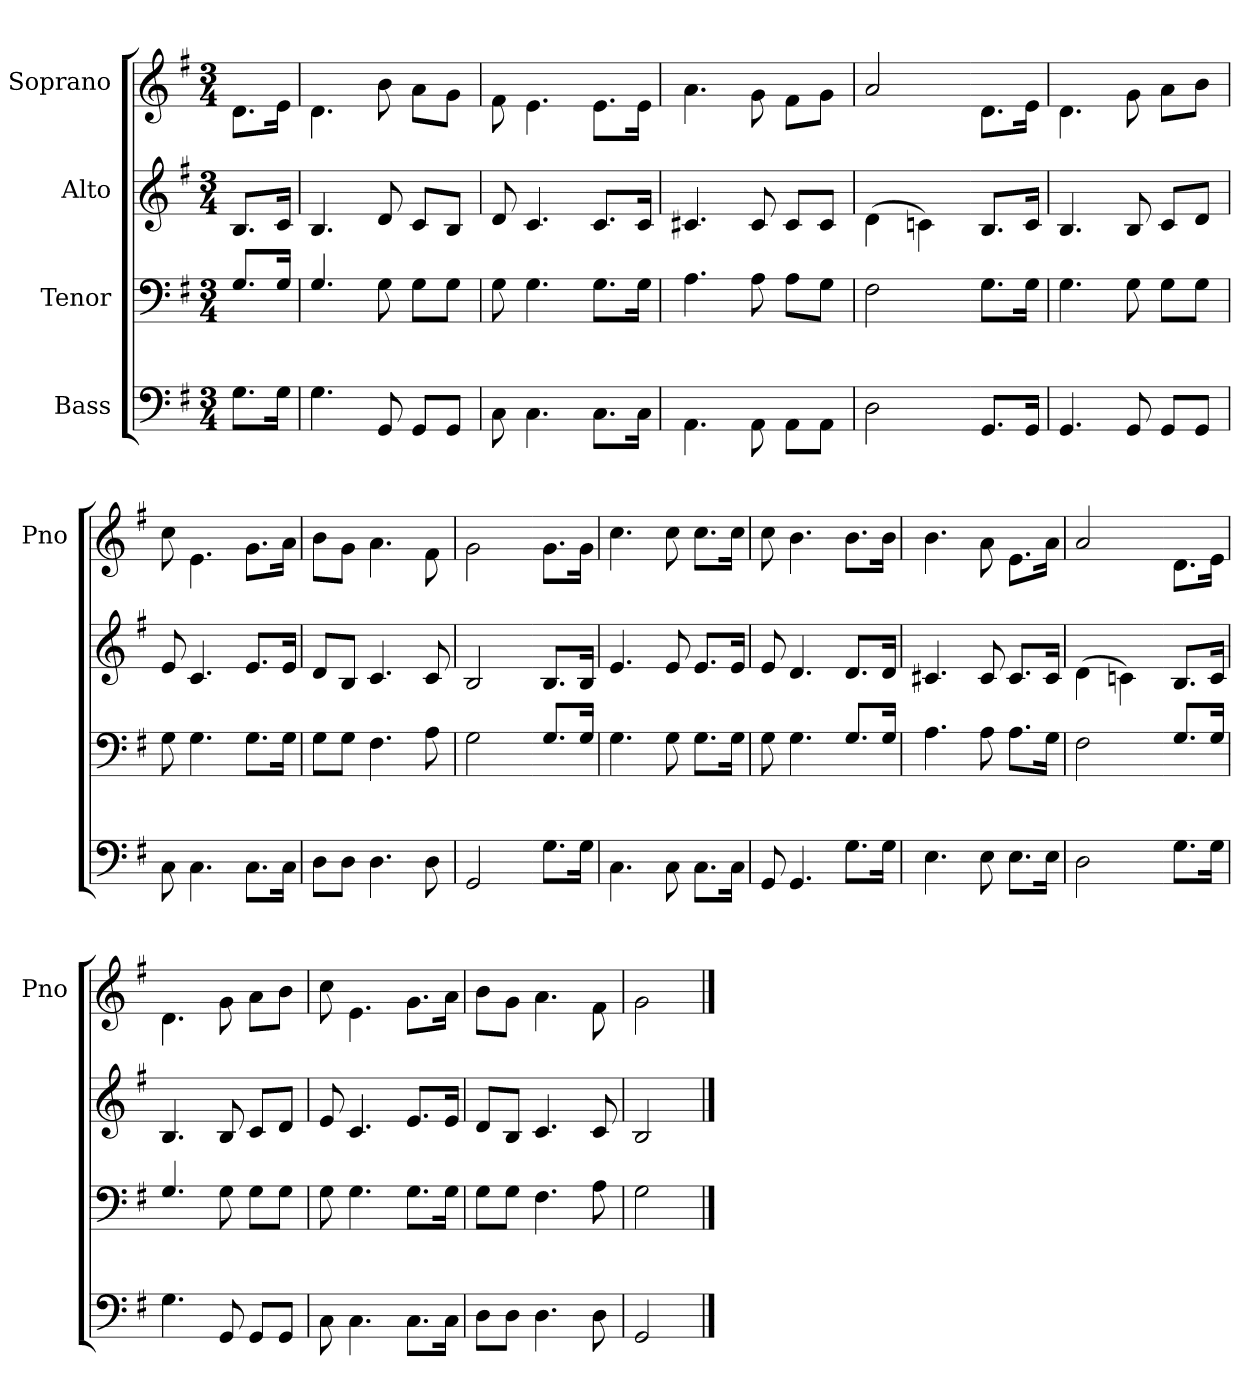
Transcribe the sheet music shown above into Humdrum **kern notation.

**kern	**kern	**kern	**kern
*part4	*part3	*part2	*part1
*staff4	*staff3	*staff2	*staff1
*I"Bass	*I"Tenor	*I"Alto	*I"Soprano
*	*	*	*I'Pno
*clefF4	*clefF4	*clefG2	*clefG2
*k[f#]	*k[f#]	*k[f#]	*k[f#]
*G:	*G:	*G:	*G:
*M3/4	*M3/4	*M3/4	*M3/4
=	=	=	=
8.G\L	8.G/L	8.B/L	8.d\L
16G\Jk	16G/Jk	16c/Jk	16e\Jk
=	=	=	=
4.G\	4.G/	4.B/	4.d\
8GG/	8G\	8d/	8b\
8GG/L	8G\L	8c/L	8a\L
8GG/J	8G\J	8B/J	8g\J
=	=	=	=
8C\	8G\	8d/	8f#\
4.C\	4.G\	4.c/	4.e\
8.C\L	8.G\L	8.c/L	8.e\L
16C\Jk	16G\Jk	16c/Jk	16e\Jk
=	=	=	=
4.AA\	4.A\	4.c#X/	4.a\
8AA\	8A\	8c#/	8g\
8AA\L	8A\L	8c#/L	8f#\L
8AA\J	8G\J	8c#/J	8g\J
=	=	=	=
2D\	2F#\	(<4d\	2a/
.	.	4cn\)	.
=-	=-	=-	=-
8.GG/L	8.G\L	8.B/L	8.d\L
16GG/Jk	16G\Jk	16c/Jk	16e\Jk
=	=	=	=
4.GG/	4.G\	4.B/	4.d\
8GG/	8G\	8B/	8g\
8GG/L	8G\L	8c/L	8a\L
8GG/J	8G\J	8d/J	8b\J
=	=	=	=
8C\	8G\	8e/	8cc\
4.C\	4.G\	4.c/	4.e\
8.C\L	8.G\L	8.e/L	8.g\L
16C\Jk	16G\Jk	16e/Jk	16a\Jk
=	=	=	=
8D\L	8G\L	8d/L	8b\L
8D\J	8G\J	8B/J	8g\J
4.D\	4.F#\	4.c/	4.a\
8D\	8A\	8c/	8f#\
=	=	=	=
2GG/	2G\	2B/	2g\
=-	=-	=-	=-
8.G\L	8.G/L	8.B/L	8.g\L
16G\Jk	16G/Jk	16B/Jk	16g\Jk
=	=	=	=
4.C\	4.G\	4.e/	4.cc\
8C\	8G\	8e/	8cc\
8.C\L	8.G\L	8.e/L	8.cc\L
16C\Jk	16G\Jk	16e/Jk	16cc\Jk
=	=	=	=
8GG/	8G\	8e/	8cc\
4.GG/	4.G\	4.d/	4.b\
8.G\L	8.G/L	8.d/L	8.b\L
16G\Jk	16G/Jk	16d/Jk	16b\Jk
=	=	=	=
4.E\	4.A\	4.c#X/	4.b\
8E\	8A\	8c#/	8a\
8.E\L	8.A\L	8.c#/L	8.e\L
16E\Jk	16G\Jk	16c#/Jk	16a\Jk
=	=	=	=
2D\	2F#\	(<4d\	2a/
.	.	4cn\)	.
=-	=-	=-	=-
8.G\L	8.G/L	8.B/L	8.d\L
16G\Jk	16G/Jk	16c/Jk	16e\Jk
=	=	=	=
4.G\	4.G/	4.B/	4.d\
8GG/	8G\	8B/	8g\
8GG/L	8G\L	8c/L	8a\L
8GG/J	8G\J	8d/J	8b\J
=	=	=	=
8C\	8G\	8e/	8cc\
4.C\	4.G\	4.c/	4.e\
8.C\L	8.G\L	8.e/L	8.g\L
16C\Jk	16G\Jk	16e/Jk	16a\Jk
=	=	=	=
8D\L	8G\L	8d/L	8b\L
8D\J	8G\J	8B/J	8g\J
4.D\	4.F#\	4.c/	4.a\
8D\	8A\	8c/	8f#\
=	=	=	=
2GG/	2G\	2B/	2g\
==	==	==	==
*-	*-	*-	*-
